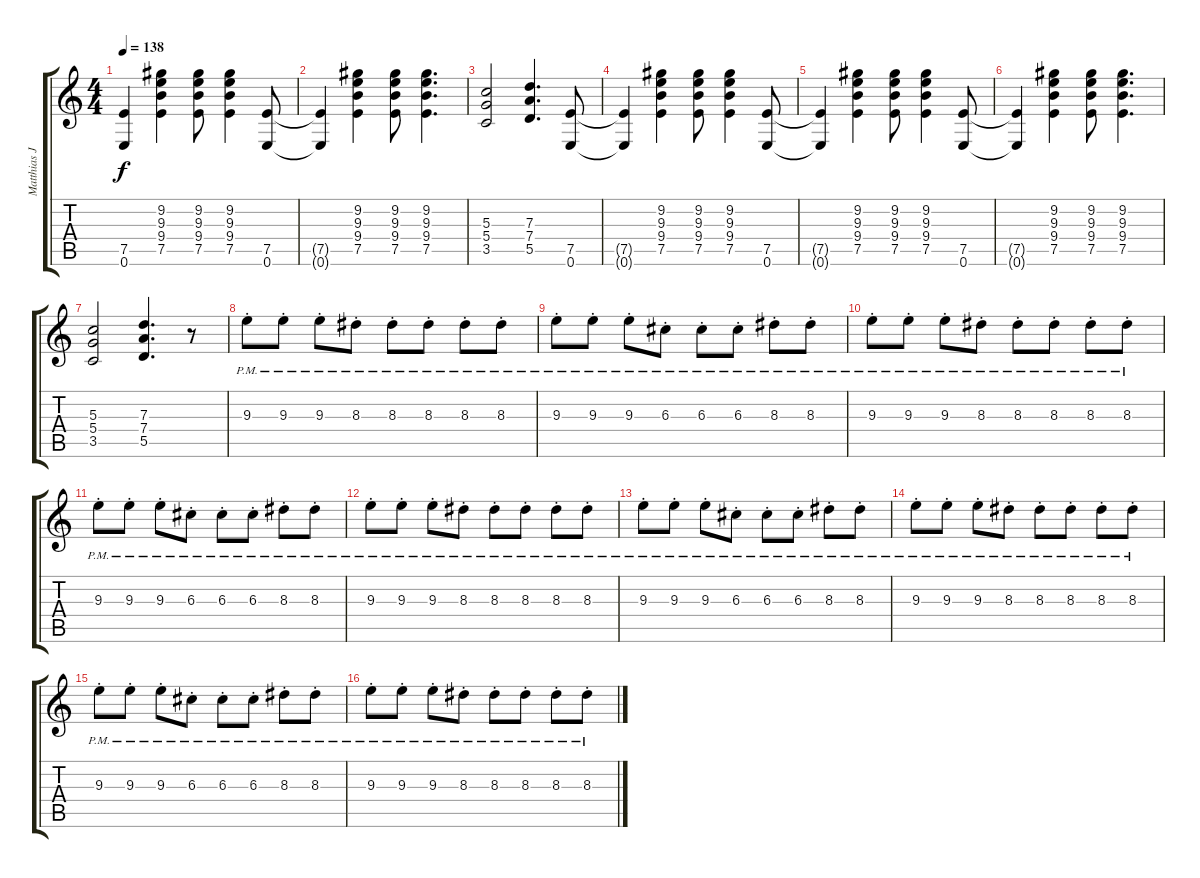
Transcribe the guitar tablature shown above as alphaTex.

\track ("Matthias Jabs Guitar" "Matthias J") {instrument distortionguitar}
\staff {score tabs}
\tuning (E4 B3 G3 D3 A2 E2) {hide}
\ts (4 4)
\tempo 138
\clef g2
\ks c
(7.5{t} 0.6{t}).4{dy f} (9.2 9.3 9.4 7.5).4 (9.2 9.3 9.4 7.5).8 (9.2 9.3 9.4 7.5).4 (7.5 0.6).8 |
(7.5{t} 0.6{t}).4 (9.2 9.3 9.4 7.5).4 (9.2 9.3 9.4 7.5).8 (9.2 9.3 9.4 7.5).4{d} |
(5.3 5.4 3.5).2 (7.3 7.4 5.5).4{d} (7.5 0.6).8 |
(7.5{t} 0.6{t}).4 (9.2 9.3 9.4 7.5).4 (9.2 9.3 9.4 7.5).8 (9.2 9.3 9.4 7.5).4 (7.5 0.6).8 |
(7.5{t} 0.6{t}).4 (9.2 9.3 9.4 7.5).4 (9.2 9.3 9.4 7.5).8 (9.2 9.3 9.4 7.5).4 (7.5 0.6).8 |
(7.5{t} 0.6{t}).4 (9.2 9.3 9.4 7.5).4 (9.2 9.3 9.4 7.5).8 (9.2 9.3 9.4 7.5).4{d} |
(5.3 5.4 3.5).2 (7.3 7.4 5.5).4{d} r.8 |
9.3{pm st}.8{volume 16} 9.3{pm st}.8 9.3{pm st}.8 8.3{pm st}.8 8.3{pm st}.8 8.3{pm st}.8 8.3{pm st}.8 8.3{pm st}.8 |
9.3{pm st}.8 9.3{pm st}.8 9.3{pm st}.8 6.3{pm st}.8 6.3{pm st}.8 6.3{pm st}.8 8.3{pm st}.8 8.3{pm st}.8 |
9.3{pm st}.8 9.3{pm st}.8 9.3{pm st}.8 8.3{pm st}.8 8.3{pm st}.8 8.3{pm st}.8 8.3{pm st}.8 8.3{pm st}.8 |
9.3{pm st}.8 9.3{pm st}.8 9.3{pm st}.8 6.3{pm st}.8 6.3{pm st}.8 6.3{pm st}.8 8.3{pm st}.8 8.3{pm st}.8 |
9.3{pm st}.8 9.3{pm st}.8 9.3{pm st}.8 8.3{pm st}.8 8.3{pm st}.8 8.3{pm st}.8 8.3{pm st}.8 8.3{pm st}.8 |
9.3{pm st}.8 9.3{pm st}.8 9.3{pm st}.8 6.3{pm st}.8 6.3{pm st}.8 6.3{pm st}.8 8.3{pm st}.8 8.3{pm st}.8 |
9.3{pm st}.8 9.3{pm st}.8 9.3{pm st}.8 8.3{pm st}.8 8.3{pm st}.8 8.3{pm st}.8 8.3{pm st}.8 8.3{pm st}.8 |
9.3{pm st}.8 9.3{pm st}.8 9.3{pm st}.8 6.3{pm st}.8 6.3{pm st}.8 6.3{pm st}.8 8.3{pm st}.8 8.3{pm st}.8 |
9.3{pm st}.8 9.3{pm st}.8 9.3{pm st}.8 8.3{pm st}.8 8.3{pm st}.8 8.3{pm st}.8 8.3{pm st}.8 8.3{pm st}.8
